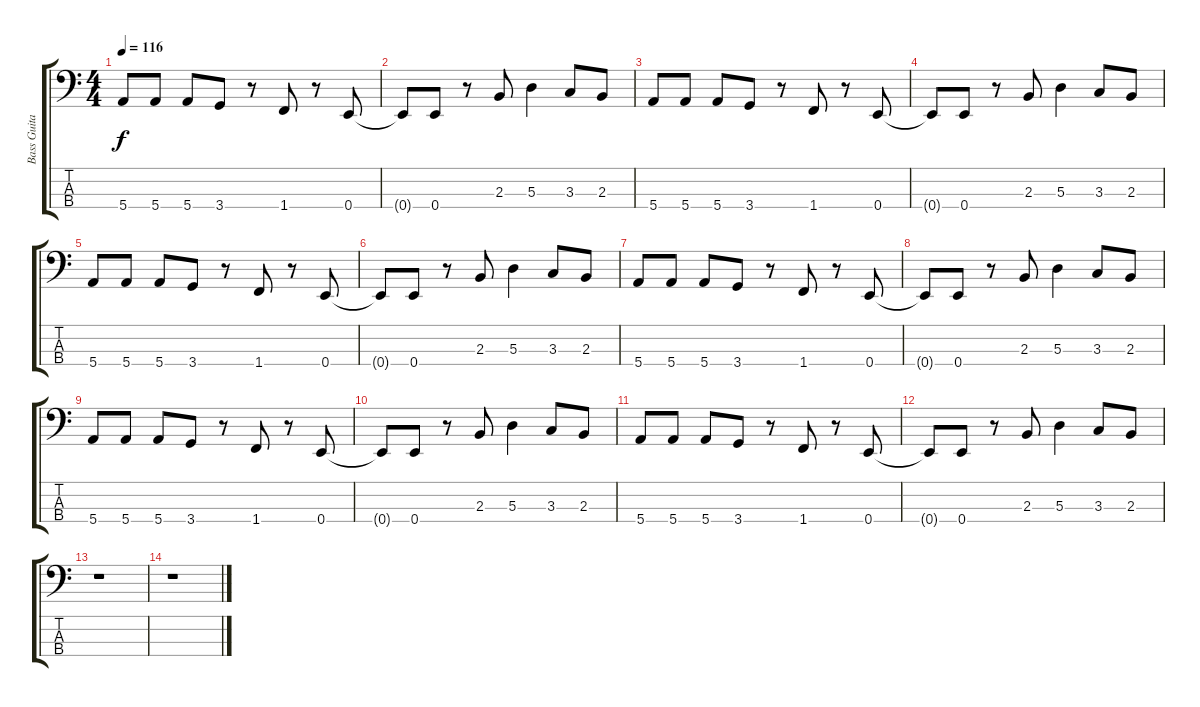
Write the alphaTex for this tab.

\track ("Bass Guitar" "Bass Guita") {instrument electricbassfinger}
\staff {score tabs}
\tuning (G2 D2 A1 E1) {hide}
\ts (4 4)
\tempo 116
\clef f4
\ks c
5.4.8{dy f} 5.4.8 5.4.8 3.4.8 r.8 1.4.8 r.8 0.4.8 |
0.4{t}.8 0.4.8 r.8 2.3.8 5.3.4 3.3.8 2.3.8 |
5.4.8 5.4.8 5.4.8 3.4.8 r.8 1.4.8 r.8 0.4.8 |
0.4{t}.8 0.4.8 r.8 2.3.8 5.3.4 3.3.8 2.3.8 |
5.4.8 5.4.8 5.4.8 3.4.8 r.8 1.4.8 r.8 0.4.8 |
0.4{t}.8 0.4.8 r.8 2.3.8 5.3.4 3.3.8 2.3.8 |
5.4.8 5.4.8 5.4.8 3.4.8 r.8 1.4.8 r.8 0.4.8 |
0.4{t}.8 0.4.8 r.8 2.3.8 5.3.4 3.3.8 2.3.8 |
5.4.8 5.4.8 5.4.8 3.4.8 r.8 1.4.8 r.8 0.4.8 |
0.4{t}.8 0.4.8 r.8 2.3.8 5.3.4 3.3.8 2.3.8 |
5.4.8 5.4.8 5.4.8 3.4.8 r.8 1.4.8 r.8 0.4.8 |
0.4{t}.8 0.4.8 r.8 2.3.8 5.3.4 3.3.8 2.3.8 |
r.1 |
r.1
